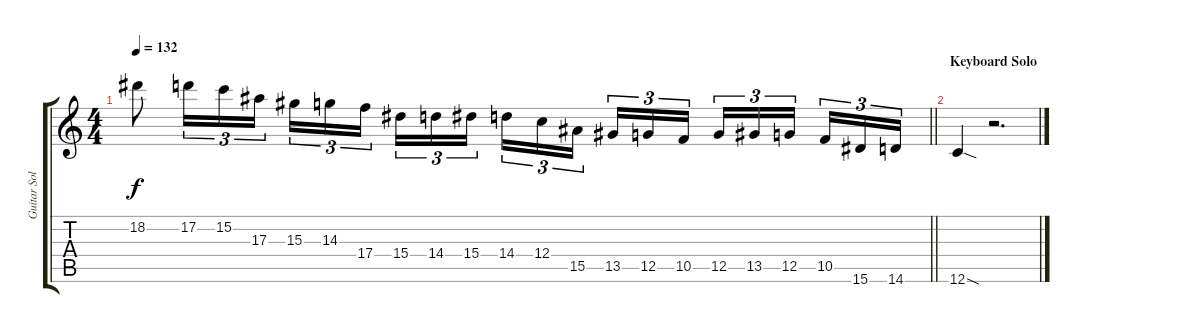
\track ("Guitar Solo" "Guitar Sol") {instrument distortionguitar}
\staff {score tabs}
\tuning (D4 A3 F3 C3 G2 C2) {hide}
\ts (4 4)
\tempo 132
\clef g2
\barLineRight lightlight
\ks c
18.2.8{dy f} 17.2.16{tu (3 2)} 15.2.16{tu (3 2)} 17.3.16{tu (3 2)} 15.3.16{tu (3 2)} 14.3.16{tu (3 2)} 17.4.16{tu (3 2) beam splitsecondary} 15.4.16{tu (3 2)} 14.4.16{tu (3 2)} 15.4.16{tu (3 2)} 14.4.16{tu (3 2)} 12.4.16{tu (3 2)} 15.5.16{tu (3 2) beam splitsecondary} 13.5.16{tu (3 2)} 12.5.16{tu (3 2)} 10.5.16{tu (3 2)} 12.5.16{tu (3 2)} 13.5.16{tu (3 2)} 12.5.16{tu (3 2) beam splitsecondary} 10.5.16{tu (3 2)} 15.6.16{tu (3 2)} 14.6.16{tu (3 2)} |
\section ("" "Keyboard Solo")
12.6{sod}.4 r.2{d}
